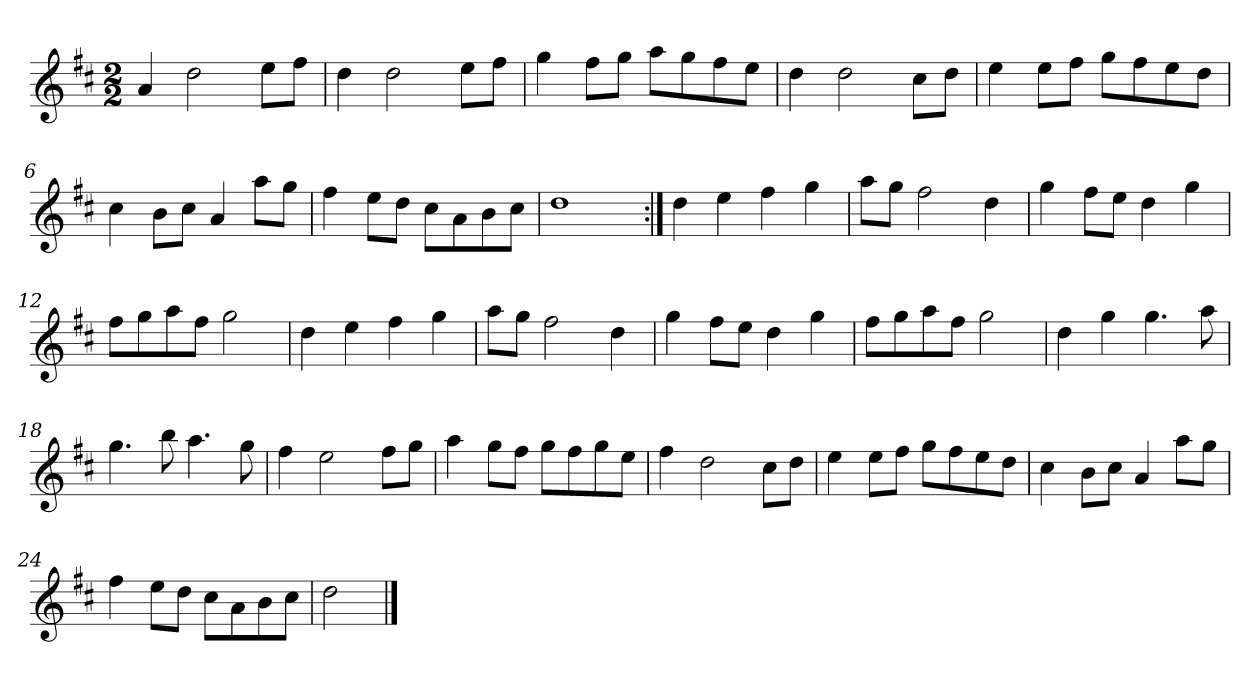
**kern
*part1
*staff1
*clefG2
*k[f#c#]
*D:
*M2/2
*MM120
=1
4a
2dd
8ee\L
8ff#\J
=2
4dd
2dd
8ee\L
8ff#\J
=3
4gg
8ff#\L
8gg\J
8aa\L
8gg\
8ff#\
8ee\J
=4
4dd
2dd
8cc#\L
8dd\J
=5
4ee
8ee\L
8ff#\J
8gg\L
8ff#\
8ee\
8dd\J
=6
4cc#
8b\L
8cc#\J
4a
8aa\L
8gg\J
=7
4ff#
8ee\L
8dd\J
8cc#\L
8a\
8b\
8cc#\J
=8
1dd
=9:|!
4dd
4ee
4ff#
4gg
=10
8aa\L
8gg\J
2ff#
4dd
=11
4gg
8ff#\L
8ee\J
4dd
4gg
=12
8ff#\L
8gg\
8aa\
8ff#\J
2gg
=13
4dd
4ee
4ff#
4gg
=14
8aa\L
8gg\J
2ff#
4dd
=15
4gg
8ff#\L
8ee\J
4dd
4gg
=16
8ff#\L
8gg\
8aa\
8ff#\J
2gg
=17
4dd
4gg
4.gg
8aa
=18
4.gg
8bb
4.aa
8gg
=19
4ff#
2ee
8ff#\L
8gg\J
=20
4aa
8gg\L
8ff#\J
8gg\L
8ff#\
8gg\
8ee\J
=21
4ff#
2dd
8cc#\L
8dd\J
=22
4ee
8ee\L
8ff#\J
8gg\L
8ff#\
8ee\
8dd\J
=23
4cc#
8b\L
8cc#\J
4a
8aa\L
8gg\J
=24
4ff#
8ee\L
8dd\J
8cc#\L
8a\
8b\
8cc#\J
=25
2dd
==
*-
